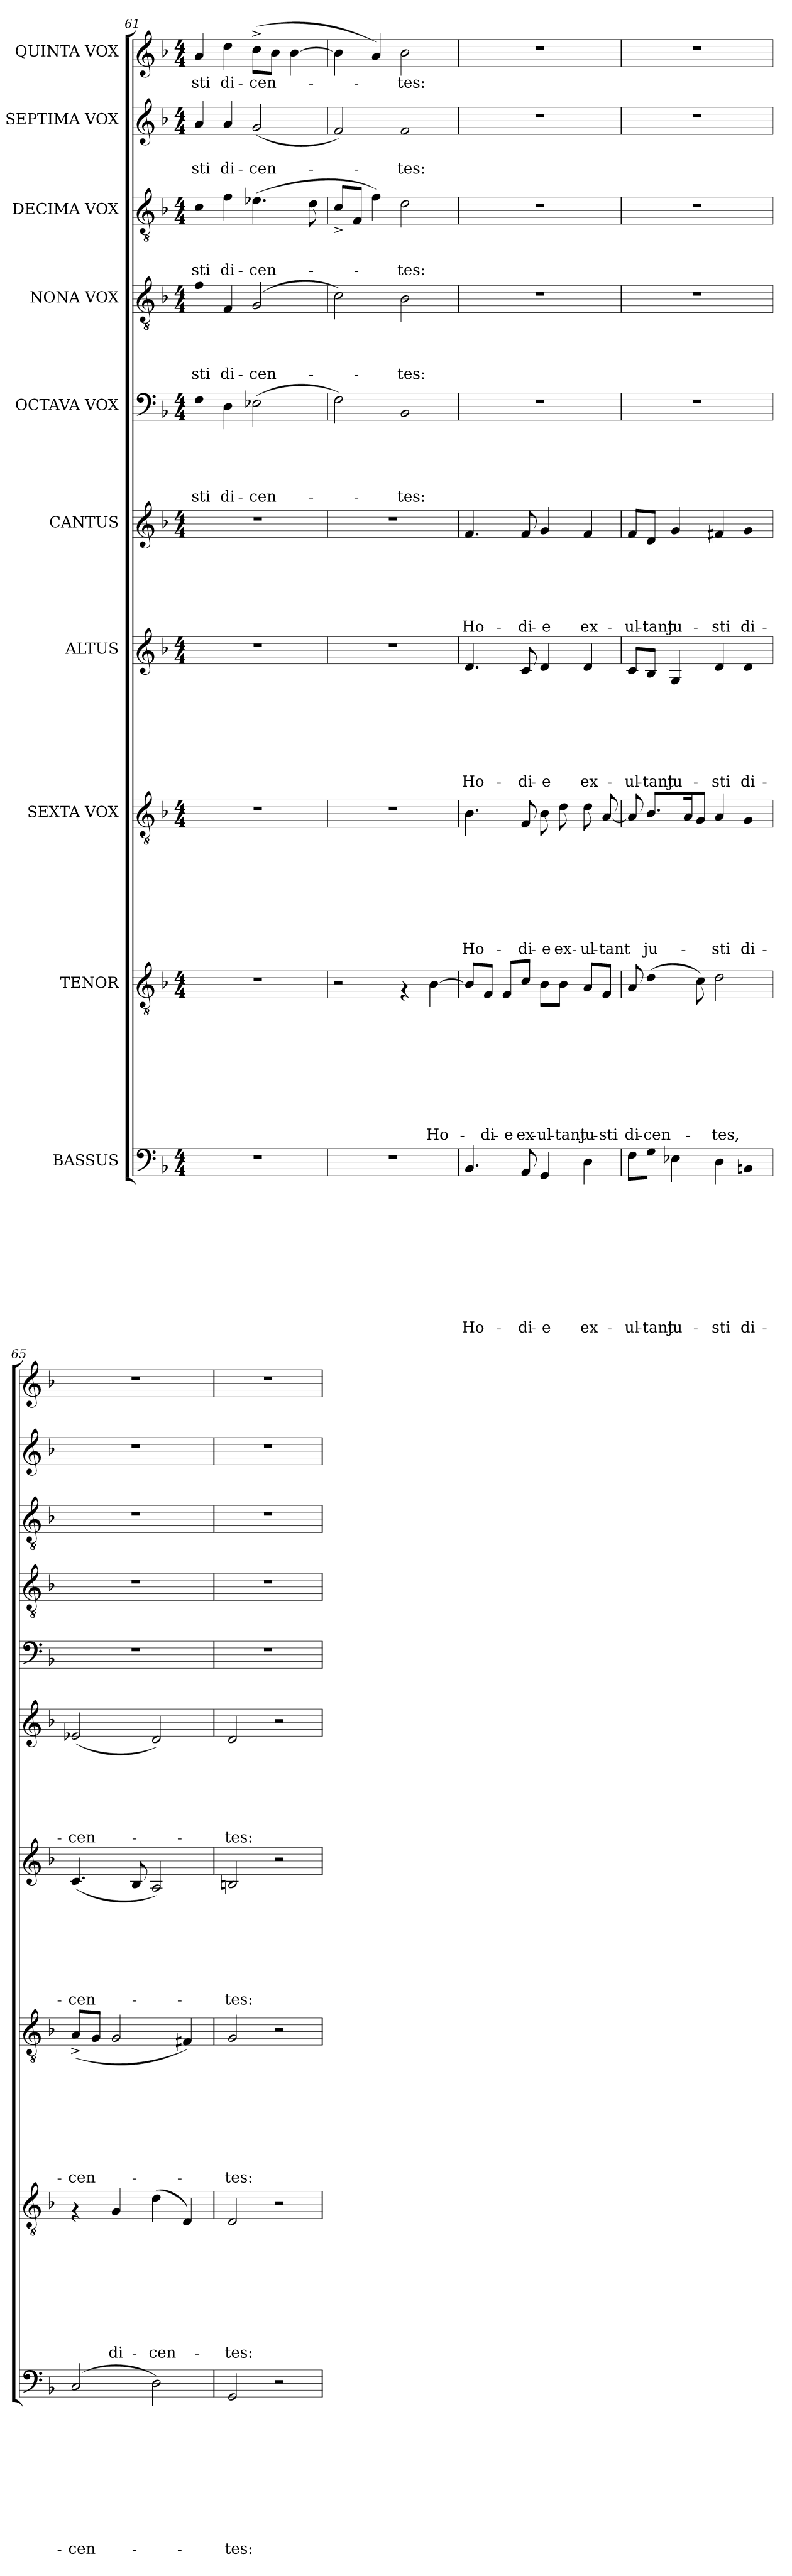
**kern	**text	**text	**text	**text	**text	**text	**text	**text	**text	**text	**kern	**text	**text	**text	**text	**text	**text	**text	**text	**text	**kern	**text	**text	**text	**text	**text	**text	**text	**text	**kern	**text	**text	**text	**text	**text	**text	**text	**kern	**text	**text	**text	**text	**text	**text	**kern	**text	**text	**text	**text	**text	**kern	**text	**text	**text	**text	**kern	**text	**text	**text	**kern	**text	**text	**kern	**text
*part10	*part10	*part10	*part10	*part10	*part10	*part10	*part10	*part10	*part10	*part10	*part9	*part9	*part9	*part9	*part9	*part9	*part9	*part9	*part9	*part9	*part8	*part8	*part8	*part8	*part8	*part8	*part8	*part8	*part8	*part7	*part7	*part7	*part7	*part7	*part7	*part7	*part7	*part6	*part6	*part6	*part6	*part6	*part6	*part6	*part5	*part5	*part5	*part5	*part5	*part5	*part4	*part4	*part4	*part4	*part4	*part3	*part3	*part3	*part3	*part2	*part2	*part2	*part1	*part1
*staff10	*staff10	*staff10	*staff10	*staff10	*staff10	*staff10	*staff10	*staff10	*staff10	*staff10	*staff9	*staff9	*staff9	*staff9	*staff9	*staff9	*staff9	*staff9	*staff9	*staff9	*staff8	*staff8	*staff8	*staff8	*staff8	*staff8	*staff8	*staff8	*staff8	*staff7	*staff7	*staff7	*staff7	*staff7	*staff7	*staff7	*staff7	*staff6	*staff6	*staff6	*staff6	*staff6	*staff6	*staff6	*staff5	*staff5	*staff5	*staff5	*staff5	*staff5	*staff4	*staff4	*staff4	*staff4	*staff4	*staff3	*staff3	*staff3	*staff3	*staff2	*staff2	*staff2	*staff1	*staff1
*I"BASSUS	*	*	*	*	*	*	*	*	*	*	*I"TENOR	*	*	*	*	*	*	*	*	*	*I"SEXTA VOX	*	*	*	*	*	*	*	*	*I"ALTUS	*	*	*	*	*	*	*	*I"CANTUS	*	*	*	*	*	*	*I"OCTAVA VOX	*	*	*	*	*	*I"NONA VOX	*	*	*	*	*I"DECIMA VOX	*	*	*	*I"SEPTIMA VOX	*	*	*I"QUINTA VOX	*
*clefF4	*	*	*	*	*	*	*	*	*	*	*clefGv2	*	*	*	*	*	*	*	*	*	*clefGv2	*	*	*	*	*	*	*	*	*clefG2	*	*	*	*	*	*	*	*clefG2	*	*	*	*	*	*	*clefF4	*	*	*	*	*	*clefGv2	*	*	*	*	*clefGv2	*	*	*	*clefG2	*	*	*clefG2	*
*k[b-]	*	*	*	*	*	*	*	*	*	*	*k[b-]	*	*	*	*	*	*	*	*	*	*k[b-]	*	*	*	*	*	*	*	*	*k[b-]	*	*	*	*	*	*	*	*k[b-]	*	*	*	*	*	*	*k[b-]	*	*	*	*	*	*k[b-]	*	*	*	*	*k[b-]	*	*	*	*k[b-]	*	*	*k[b-]	*
*F:	*	*	*	*	*	*	*	*	*	*	*F:	*	*	*	*	*	*	*	*	*	*F:	*	*	*	*	*	*	*	*	*F:	*	*	*	*	*	*	*	*F:	*	*	*	*	*	*	*F:	*	*	*	*	*	*F:	*	*	*	*	*F:	*	*	*	*F:	*	*	*F:	*
*M4/4	*	*	*	*	*	*	*	*	*	*	*M4/4	*	*	*	*	*	*	*	*	*	*M4/4	*	*	*	*	*	*	*	*	*M4/4	*	*	*	*	*	*	*	*M4/4	*	*	*	*	*	*	*M4/4	*	*	*	*	*	*M4/4	*	*	*	*	*M4/4	*	*	*	*M4/4	*	*	*M4/4	*
=61	=61	=61	=61	=61	=61	=61	=61	=61	=61	=61	=61	=61	=61	=61	=61	=61	=61	=61	=61	=61	=61	=61	=61	=61	=61	=61	=61	=61	=61	=61	=61	=61	=61	=61	=61	=61	=61	=61	=61	=61	=61	=61	=61	=61	=61	=61	=61	=61	=61	=61	=61	=61	=61	=61	=61	=61	=61	=61	=61	=61	=61	=61	=61	=61
!	!	!	!	!	!	!	!	!	!	!	!	!	!	!	!	!	!	!	!	!	!	!	!	!	!	!	!	!	!	!	!	!	!	!	!	!	!	!	!	!	!	!	!	!	!	!	!	!	!	!LO:LY:b	!	!	!	!	!LO:LY:b	!	!	!	!LO:LY:b	!	!	!LO:LY:b	!	!LO:LY:b
1r	.	.	.	.	.	.	.	.	.	.	1r	.	.	.	.	.	.	.	.	.	1r	.	.	.	.	.	.	.	.	1r	.	.	.	.	.	.	.	1r	.	.	.	.	.	.	4F\	.	.	.	.	-sti	4f\	.	.	.	-sti	4c\	.	.	-sti	4a/	.	-sti	4a/	-sti
!	!	!	!	!	!	!	!	!	!	!	!	!	!	!	!	!	!	!	!	!	!	!	!	!	!	!	!	!	!	!	!	!	!	!	!	!	!	!	!	!	!	!	!	!	!	!	!	!	!	!LO:LY:b	!	!	!	!	!LO:LY:b	!	!	!	!LO:LY:b	!	!	!LO:LY:b	!	!LO:LY:b
.	.	.	.	.	.	.	.	.	.	.	.	.	.	.	.	.	.	.	.	.	.	.	.	.	.	.	.	.	.	.	.	.	.	.	.	.	.	.	.	.	.	.	.	.	4D\	.	.	.	.	di-	4F/	.	.	.	di-	4f\	.	.	di-	4a/	.	di-	4dd\	di-
!	!	!	!	!	!	!	!	!	!	!	!	!	!	!	!	!	!	!	!	!	!	!	!	!	!	!	!	!	!	!	!	!	!	!	!	!	!	!	!	!	!	!	!	!	!	!	!	!	!	!LO:LY:b	!	!	!	!	!LO:LY:b	!	!	!	!LO:LY:b	!	!	!LO:LY:b	!	!LO:LY:b
.	.	.	.	.	.	.	.	.	.	.	.	.	.	.	.	.	.	.	.	.	.	.	.	.	.	.	.	.	.	.	.	.	.	.	.	.	.	.	.	.	.	.	.	.	(>2E-X\	.	.	.	.	-cen-	(2G/	.	.	.	-cen-	(>4.e-X\	.	.	-cen-	(<2g/	.	-cen-	(>8cc^>\L	-cen-
.	.	.	.	.	.	.	.	.	.	.	.	.	.	.	.	.	.	.	.	.	.	.	.	.	.	.	.	.	.	.	.	.	.	.	.	.	.	.	.	.	.	.	.	.	.	.	.	.	.	.	.	.	.	.	.	.	.	.	.	.	.	.	8b-\J	.
.	.	.	.	.	.	.	.	.	.	.	.	.	.	.	.	.	.	.	.	.	.	.	.	.	.	.	.	.	.	.	.	.	.	.	.	.	.	.	.	.	.	.	.	.	.	.	.	.	.	.	.	.	.	.	.	.	.	.	.	.	.	.	[>4b-\	.
.	.	.	.	.	.	.	.	.	.	.	.	.	.	.	.	.	.	.	.	.	.	.	.	.	.	.	.	.	.	.	.	.	.	.	.	.	.	.	.	.	.	.	.	.	.	.	.	.	.	.	.	.	.	.	.	8d\	.	.	.	.	.	.	.	.
=62	=62	=62	=62	=62	=62	=62	=62	=62	=62	=62	=62	=62	=62	=62	=62	=62	=62	=62	=62	=62	=62	=62	=62	=62	=62	=62	=62	=62	=62	=62	=62	=62	=62	=62	=62	=62	=62	=62	=62	=62	=62	=62	=62	=62	=62	=62	=62	=62	=62	=62	=62	=62	=62	=62	=62	=62	=62	=62	=62	=62	=62	=62	=62	=62
1r	.	.	.	.	.	.	.	.	.	.	2r	.	.	.	.	.	.	.	.	.	1r	.	.	.	.	.	.	.	.	1r	.	.	.	.	.	.	.	1r	.	.	.	.	.	.	2F\)	.	.	.	.	.	2c\)	.	.	.	.	8c^</L	.	.	.	2f/)	.	.	4b-\]	.
.	.	.	.	.	.	.	.	.	.	.	.	.	.	.	.	.	.	.	.	.	.	.	.	.	.	.	.	.	.	.	.	.	.	.	.	.	.	.	.	.	.	.	.	.	.	.	.	.	.	.	.	.	.	.	.	8F/J	.	.	.	.	.	.	.	.
.	.	.	.	.	.	.	.	.	.	.	.	.	.	.	.	.	.	.	.	.	.	.	.	.	.	.	.	.	.	.	.	.	.	.	.	.	.	.	.	.	.	.	.	.	.	.	.	.	.	.	.	.	.	.	.	4f\)	.	.	.	.	.	.	4a/)	.
!	!	!	!	!	!	!	!	!	!	!	!	!	!	!	!	!	!	!	!	!	!	!	!	!	!	!	!	!	!	!	!	!	!	!	!	!	!	!	!	!	!	!	!	!	!	!	!	!	!	!LO:LY:b	!	!	!	!	!LO:LY:b	!	!	!	!LO:LY:b	!	!	!LO:LY:b	!	!LO:LY:b
.	.	.	.	.	.	.	.	.	.	.	4rF	.	.	.	.	.	.	.	.	.	.	.	.	.	.	.	.	.	.	.	.	.	.	.	.	.	.	.	.	.	.	.	.	.	2BB-/	.	.	.	.	-tes:	2B-\	.	.	.	-tes:	2d\	.	.	-tes:	2f/	.	-tes:	2b-\	-tes:
!	!	!	!	!	!	!	!	!	!	!	!	!	!	!	!	!	!	!	!	!LO:LY:b	!	!	!	!	!	!	!	!	!	!	!	!	!	!	!	!	!	!	!	!	!	!	!	!	!	!	!	!	!	!	!	!	!	!	!	!	!	!	!	!	!	!	!	!
.	.	.	.	.	.	.	.	.	.	.	[>4B-\	.	.	.	.	.	.	.	.	Ho-	.	.	.	.	.	.	.	.	.	.	.	.	.	.	.	.	.	.	.	.	.	.	.	.	.	.	.	.	.	.	.	.	.	.	.	.	.	.	.	.	.	.	.	.
!!LO:PB:g=z
=63	=63	=63	=63	=63	=63	=63	=63	=63	=63	=63	=63	=63	=63	=63	=63	=63	=63	=63	=63	=63	=63	=63	=63	=63	=63	=63	=63	=63	=63	=63	=63	=63	=63	=63	=63	=63	=63	=63	=63	=63	=63	=63	=63	=63	=63	=63	=63	=63	=63	=63	=63	=63	=63	=63	=63	=63	=63	=63	=63	=63	=63	=63	=63	=63
!	!	!	!	!	!	!	!	!	!	!LO:LY:b:rj	!	!	!	!	!	!	!	!	!	!	!	!	!	!	!	!	!	!	!LO:LY:b:rj	!	!	!	!	!	!	!	!LO:LY:b:rj	!	!	!	!	!	!	!LO:LY:b:rj	!	!	!	!	!	!	!	!	!	!	!	!	!	!	!	!	!	!	!	!
4.BB-/	.	.	.	.	.	.	.	.	.	Ho-	8B-/L]	.	.	.	.	.	.	.	.	.	4.B-\	.	.	.	.	.	.	.	Ho-	4.d/	.	.	.	.	.	.	Ho-	4.f/	.	.	.	.	.	Ho-	1r	.	.	.	.	.	1r	.	.	.	.	1r	.	.	.	1r	.	.	1r	.
!	!	!	!	!	!	!	!	!	!	!	!	!	!	!	!	!	!	!	!	!LO:LY:b	!	!	!	!	!	!	!	!	!	!	!	!	!	!	!	!	!	!	!	!	!	!	!	!	!	!	!	!	!	!	!	!	!	!	!	!	!	!	!	!	!	!	!	!
.	.	.	.	.	.	.	.	.	.	.	8F/J	.	.	.	.	.	.	.	.	-di-	.	.	.	.	.	.	.	.	.	.	.	.	.	.	.	.	.	.	.	.	.	.	.	.	.	.	.	.	.	.	.	.	.	.	.	.	.	.	.	.	.	.	.	.
!	!	!	!	!	!	!	!	!	!	!	!	!	!	!	!	!	!	!	!	!LO:LY:b	!	!	!	!	!	!	!	!	!	!	!	!	!	!	!	!	!	!	!	!	!	!	!	!	!	!	!	!	!	!	!	!	!	!	!	!	!	!	!	!	!	!	!	!
.	.	.	.	.	.	.	.	.	.	.	8F/L	.	.	.	.	.	.	.	.	-e	.	.	.	.	.	.	.	.	.	.	.	.	.	.	.	.	.	.	.	.	.	.	.	.	.	.	.	.	.	.	.	.	.	.	.	.	.	.	.	.	.	.	.	.
!	!	!	!	!	!	!	!	!	!	!LO:LY:b:rj	!	!	!	!	!	!	!	!	!	!LO:LY:b	!	!	!	!	!	!	!	!	!LO:LY:b:rj	!	!	!	!	!	!	!	!LO:LY:b:rj	!	!	!	!	!	!	!LO:LY:b:rj	!	!	!	!	!	!	!	!	!	!	!	!	!	!	!	!	!	!	!	!
8AA/	.	.	.	.	.	.	.	.	.	-di-	8c/J	.	.	.	.	.	.	.	.	ex-	8F/	.	.	.	.	.	.	.	-di-	8c/	.	.	.	.	.	.	-di-	8f/	.	.	.	.	.	-di-	.	.	.	.	.	.	.	.	.	.	.	.	.	.	.	.	.	.	.	.
!	!	!	!	!	!	!	!	!	!	!LO:LY:b:rj	!	!	!	!	!	!	!	!	!	!LO:LY:b	!	!	!	!	!	!	!	!	!LO:LY:b:rj	!	!	!	!	!	!	!	!LO:LY:b:rj	!	!	!	!	!	!	!LO:LY:b:rj	!	!	!	!	!	!	!	!	!	!	!	!	!	!	!	!	!	!	!	!
4GG/	.	.	.	.	.	.	.	.	.	-e	8B-\L	.	.	.	.	.	.	.	.	-ul-	8B-\	.	.	.	.	.	.	.	-e	4d/	.	.	.	.	.	.	-e	4g/	.	.	.	.	.	-e	.	.	.	.	.	.	.	.	.	.	.	.	.	.	.	.	.	.	.	.
!	!	!	!	!	!	!	!	!	!	!	!	!	!	!	!	!	!	!	!	!LO:LY:b	!	!	!	!	!	!	!	!	!LO:LY:b:rj	!	!	!	!	!	!	!	!	!	!	!	!	!	!	!	!	!	!	!	!	!	!	!	!	!	!	!	!	!	!	!	!	!	!	!
.	.	.	.	.	.	.	.	.	.	.	8B-\J	.	.	.	.	.	.	.	.	-tant	8d\	.	.	.	.	.	.	.	ex-	.	.	.	.	.	.	.	.	.	.	.	.	.	.	.	.	.	.	.	.	.	.	.	.	.	.	.	.	.	.	.	.	.	.	.
!	!	!	!	!	!	!	!	!	!	!LO:LY:b:rj	!	!	!	!	!	!	!	!	!	!LO:LY:b	!	!	!	!	!	!	!	!	!LO:LY:b:rj	!	!	!	!	!	!	!	!LO:LY:b:rj	!	!	!	!	!	!	!LO:LY:b:rj	!	!	!	!	!	!	!	!	!	!	!	!	!	!	!	!	!	!	!	!
4D\	.	.	.	.	.	.	.	.	.	ex-	8A/L	.	.	.	.	.	.	.	.	ju-	8d\	.	.	.	.	.	.	.	-ul-	4d/	.	.	.	.	.	.	ex-	4f/	.	.	.	.	.	ex-	.	.	.	.	.	.	.	.	.	.	.	.	.	.	.	.	.	.	.	.
!	!	!	!	!	!	!	!	!	!	!	!	!	!	!	!	!	!	!	!	!LO:LY:b	!	!	!	!	!	!	!	!	!LO:LY:b:rj	!	!	!	!	!	!	!	!	!	!	!	!	!	!	!	!	!	!	!	!	!	!	!	!	!	!	!	!	!	!	!	!	!	!	!
.	.	.	.	.	.	.	.	.	.	.	8F/J	.	.	.	.	.	.	.	.	-sti	[<8A/	.	.	.	.	.	.	.	-tant	.	.	.	.	.	.	.	.	.	.	.	.	.	.	.	.	.	.	.	.	.	.	.	.	.	.	.	.	.	.	.	.	.	.	.
=64	=64	=64	=64	=64	=64	=64	=64	=64	=64	=64	=64	=64	=64	=64	=64	=64	=64	=64	=64	=64	=64	=64	=64	=64	=64	=64	=64	=64	=64	=64	=64	=64	=64	=64	=64	=64	=64	=64	=64	=64	=64	=64	=64	=64	=64	=64	=64	=64	=64	=64	=64	=64	=64	=64	=64	=64	=64	=64	=64	=64	=64	=64	=64	=64
!	!	!	!	!	!	!	!	!	!	!LO:LY:b:rj	!	!	!	!	!	!	!	!	!	!LO:LY:b	!	!	!	!	!	!	!	!	!	!	!	!	!	!	!	!	!LO:LY:b:rj	!	!	!	!	!	!	!LO:LY:b:rj	!	!	!	!	!	!	!	!	!	!	!	!	!	!	!	!	!	!	!	!
8F\L	.	.	.	.	.	.	.	.	.	-ul-	8A/	.	.	.	.	.	.	.	.	di-	8A/]	.	.	.	.	.	.	.	.	8c/L	.	.	.	.	.	.	-ul-	8f/L	.	.	.	.	.	-ul-	1r	.	.	.	.	.	1r	.	.	.	.	1r	.	.	.	1r	.	.	1r	.
!	!	!	!	!	!	!	!	!	!	!LO:LY:b:rj	!	!	!	!	!	!	!	!	!	!LO:LY:b	!	!	!	!	!	!	!	!	!LO:LY:b:rj	!	!	!	!	!	!	!	!LO:LY:b:rj	!	!	!	!	!	!	!LO:LY:b:rj	!	!	!	!	!	!	!	!	!	!	!	!	!	!	!	!	!	!	!	!
8G\J	.	.	.	.	.	.	.	.	.	-tant	(>4d\	.	.	.	.	.	.	.	.	-cen-	8.B-/L	.	.	.	.	.	.	.	ju-	8B-/J	.	.	.	.	.	.	-tant	8d/J	.	.	.	.	.	-tant	.	.	.	.	.	.	.	.	.	.	.	.	.	.	.	.	.	.	.	.
!	!	!	!	!	!	!	!	!	!	!LO:LY:b:rj	!	!	!	!	!	!	!	!	!	!	!	!	!	!	!	!	!	!	!	!	!	!	!	!	!	!	!LO:LY:b:rj	!	!	!	!	!	!	!LO:LY:b:rj	!	!	!	!	!	!	!	!	!	!	!	!	!	!	!	!	!	!	!	!
4E-X\	.	.	.	.	.	.	.	.	.	ju-	.	.	.	.	.	.	.	.	.	.	.	.	.	.	.	.	.	.	.	4G/	.	.	.	.	.	.	ju-	4g/	.	.	.	.	.	ju-	.	.	.	.	.	.	.	.	.	.	.	.	.	.	.	.	.	.	.	.
.	.	.	.	.	.	.	.	.	.	.	.	.	.	.	.	.	.	.	.	.	16A/k	.	.	.	.	.	.	.	.	.	.	.	.	.	.	.	.	.	.	.	.	.	.	.	.	.	.	.	.	.	.	.	.	.	.	.	.	.	.	.	.	.	.	.
.	.	.	.	.	.	.	.	.	.	.	8c\)	.	.	.	.	.	.	.	.	.	8G/J	.	.	.	.	.	.	.	.	.	.	.	.	.	.	.	.	.	.	.	.	.	.	.	.	.	.	.	.	.	.	.	.	.	.	.	.	.	.	.	.	.	.	.
!	!	!	!	!	!	!	!	!	!	!LO:LY:b:rj	!	!	!	!	!	!	!	!	!	!LO:LY:b	!	!	!	!	!	!	!	!	!LO:LY:b:rj	!	!	!	!	!	!	!	!LO:LY:b:rj	!	!	!	!	!	!	!LO:LY:b:rj	!	!	!	!	!	!	!	!	!	!	!	!	!	!	!	!	!	!	!	!
4D\	.	.	.	.	.	.	.	.	.	-sti	2d\	.	.	.	.	.	.	.	.	-tes,	4A/	.	.	.	.	.	.	.	-sti	4d/	.	.	.	.	.	.	-sti	4f#X/	.	.	.	.	.	-sti	.	.	.	.	.	.	.	.	.	.	.	.	.	.	.	.	.	.	.	.
!	!	!	!	!	!	!	!	!	!	!LO:LY:b:rj	!	!	!	!	!	!	!	!	!	!	!	!	!	!	!	!	!	!	!LO:LY:b:rj	!	!	!	!	!	!	!	!LO:LY:b:rj	!	!	!	!	!	!	!LO:LY:b:rj	!	!	!	!	!	!	!	!	!	!	!	!	!	!	!	!	!	!	!	!
4BBn/	.	.	.	.	.	.	.	.	.	di-	.	.	.	.	.	.	.	.	.	.	4G/	.	.	.	.	.	.	.	di-	4d/	.	.	.	.	.	.	di-	4g/	.	.	.	.	.	di-	.	.	.	.	.	.	.	.	.	.	.	.	.	.	.	.	.	.	.	.
=65	=65	=65	=65	=65	=65	=65	=65	=65	=65	=65	=65	=65	=65	=65	=65	=65	=65	=65	=65	=65	=65	=65	=65	=65	=65	=65	=65	=65	=65	=65	=65	=65	=65	=65	=65	=65	=65	=65	=65	=65	=65	=65	=65	=65	=65	=65	=65	=65	=65	=65	=65	=65	=65	=65	=65	=65	=65	=65	=65	=65	=65	=65	=65	=65
!	!	!	!	!	!	!	!	!	!	!LO:LY:b:rj	!	!	!	!	!	!	!	!	!	!	!	!	!	!	!	!	!	!	!LO:LY:b:rj	!	!	!	!	!	!	!	!LO:LY:b:rj	!	!	!	!	!	!	!LO:LY:b:rj	!	!	!	!	!	!	!	!	!	!	!	!	!	!	!	!	!	!	!	!
(2C/	.	.	.	.	.	.	.	.	.	-cen-	4rF	.	.	.	.	.	.	.	.	.	(<8A^</L	.	.	.	.	.	.	.	-cen-	(<4.c/	.	.	.	.	.	.	-cen-	(<2e-X/	.	.	.	.	.	-cen-	1r	.	.	.	.	.	1r	.	.	.	.	1r	.	.	.	1r	.	.	1r	.
.	.	.	.	.	.	.	.	.	.	.	.	.	.	.	.	.	.	.	.	.	8G/J	.	.	.	.	.	.	.	.	.	.	.	.	.	.	.	.	.	.	.	.	.	.	.	.	.	.	.	.	.	.	.	.	.	.	.	.	.	.	.	.	.	.	.
!	!	!	!	!	!	!	!	!	!	!	!	!	!	!	!	!	!	!	!	!LO:LY:b	!	!	!	!	!	!	!	!	!	!	!	!	!	!	!	!	!	!	!	!	!	!	!	!	!	!	!	!	!	!	!	!	!	!	!	!	!	!	!	!	!	!	!	!
.	.	.	.	.	.	.	.	.	.	.	4G/	.	.	.	.	.	.	.	.	di-	2G/	.	.	.	.	.	.	.	.	.	.	.	.	.	.	.	.	.	.	.	.	.	.	.	.	.	.	.	.	.	.	.	.	.	.	.	.	.	.	.	.	.	.	.
.	.	.	.	.	.	.	.	.	.	.	.	.	.	.	.	.	.	.	.	.	.	.	.	.	.	.	.	.	.	8B-/	.	.	.	.	.	.	.	.	.	.	.	.	.	.	.	.	.	.	.	.	.	.	.	.	.	.	.	.	.	.	.	.	.	.
!	!	!	!	!	!	!	!	!	!	!	!	!	!	!	!	!	!	!	!	!LO:LY:b	!	!	!	!	!	!	!	!	!	!	!	!	!	!	!	!	!	!	!	!	!	!	!	!	!	!	!	!	!	!	!	!	!	!	!	!	!	!	!	!	!	!	!	!
2D\)	.	.	.	.	.	.	.	.	.	.	(>4d\	.	.	.	.	.	.	.	.	-cen-	.	.	.	.	.	.	.	.	.	2A/)	.	.	.	.	.	.	.	2d/)	.	.	.	.	.	.	.	.	.	.	.	.	.	.	.	.	.	.	.	.	.	.	.	.	.	.
.	.	.	.	.	.	.	.	.	.	.	4D/)	.	.	.	.	.	.	.	.	.	4F#X/)	.	.	.	.	.	.	.	.	.	.	.	.	.	.	.	.	.	.	.	.	.	.	.	.	.	.	.	.	.	.	.	.	.	.	.	.	.	.	.	.	.	.	.
=66	=66	=66	=66	=66	=66	=66	=66	=66	=66	=66	=66	=66	=66	=66	=66	=66	=66	=66	=66	=66	=66	=66	=66	=66	=66	=66	=66	=66	=66	=66	=66	=66	=66	=66	=66	=66	=66	=66	=66	=66	=66	=66	=66	=66	=66	=66	=66	=66	=66	=66	=66	=66	=66	=66	=66	=66	=66	=66	=66	=66	=66	=66	=66	=66
!	!	!	!	!	!	!	!	!	!	!LO:LY:b:rj	!	!	!	!	!	!	!	!	!	!LO:LY:b	!	!	!	!	!	!	!	!	!LO:LY:b:rj	!	!	!	!	!	!	!	!LO:LY:b:rj	!	!	!	!	!	!	!LO:LY:b:rj	!	!	!	!	!	!	!	!	!	!	!	!	!	!	!	!	!	!	!	!
2GG/	.	.	.	.	.	.	.	.	.	-tes:	2D/	.	.	.	.	.	.	.	.	-tes:	2G/	.	.	.	.	.	.	.	-tes:	2Bn/	.	.	.	.	.	.	-tes:	2d/	.	.	.	.	.	-tes:	1r	.	.	.	.	.	1r	.	.	.	.	1r	.	.	.	1r	.	.	1r	.
2r	.	.	.	.	.	.	.	.	.	.	2r	.	.	.	.	.	.	.	.	.	2r	.	.	.	.	.	.	.	.	2r	.	.	.	.	.	.	.	2r	.	.	.	.	.	.	.	.	.	.	.	.	.	.	.	.	.	.	.	.	.	.	.	.	.	.
=	=	=	=	=	=	=	=	=	=	=	=	=	=	=	=	=	=	=	=	=	=	=	=	=	=	=	=	=	=	=	=	=	=	=	=	=	=	=	=	=	=	=	=	=	=	=	=	=	=	=	=	=	=	=	=	=	=	=	=	=	=	=	=	=
*-	*-	*-	*-	*-	*-	*-	*-	*-	*-	*-	*-	*-	*-	*-	*-	*-	*-	*-	*-	*-	*-	*-	*-	*-	*-	*-	*-	*-	*-	*-	*-	*-	*-	*-	*-	*-	*-	*-	*-	*-	*-	*-	*-	*-	*-	*-	*-	*-	*-	*-	*-	*-	*-	*-	*-	*-	*-	*-	*-	*-	*-	*-	*-	*-
